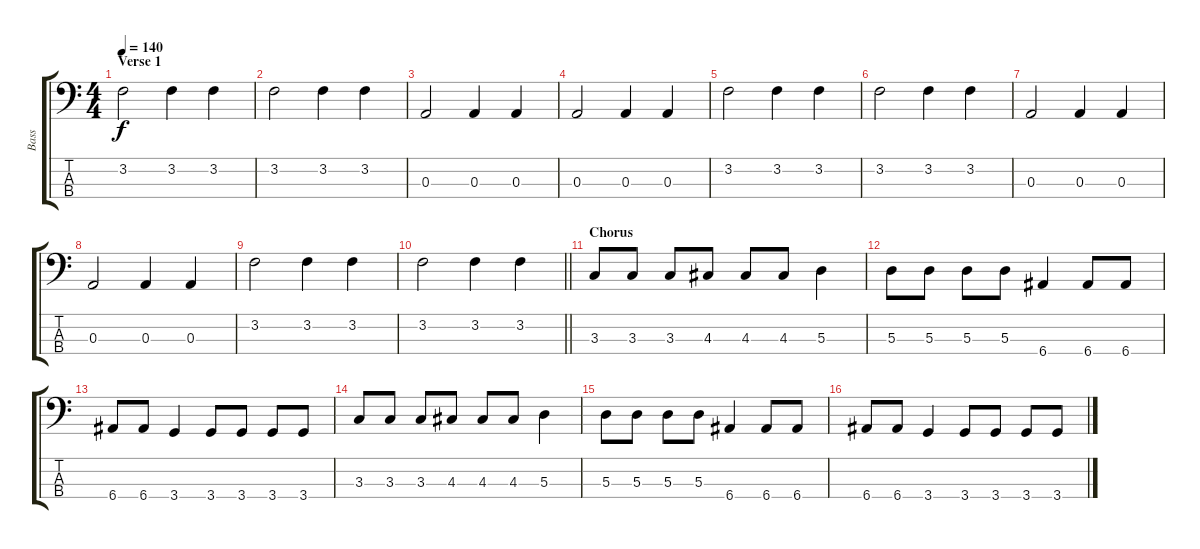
\track ("Bass" "Bass") {instrument electricbassfinger}
\staff {score tabs}
\tuning (G2 D2 A1 E1) {hide}
\ts (4 4)
\section ("" "Verse 1")
\tempo 140
\clef f4
\ks c
3.2.2{dy f} 3.2.4 3.2.4 |
3.2.2 3.2.4 3.2.4 |
0.3.2 0.3.4 0.3.4 |
0.3.2 0.3.4 0.3.4 |
3.2.2 3.2.4 3.2.4 |
3.2.2 3.2.4 3.2.4 |
0.3.2 0.3.4 0.3.4 |
0.3.2 0.3.4 0.3.4 |
3.2.2 3.2.4 3.2.4 |
\barLineRight lightlight
3.2.2 3.2.4 3.2.4 |
\section ("" "Chorus")
3.3.8 3.3.8 3.3.8 4.3.8 4.3.8 4.3.8 5.3.4 |
5.3.8 5.3.8 5.3.8 5.3.8 6.4.4 6.4.8 6.4.8 |
6.4.8 6.4.8 3.4.4 3.4.8 3.4.8 3.4.8 3.4.8 |
3.3.8 3.3.8 3.3.8 4.3.8 4.3.8 4.3.8 5.3.4 |
5.3.8 5.3.8 5.3.8 5.3.8 6.4.4 6.4.8 6.4.8 |
6.4.8 6.4.8 3.4.4 3.4.8 3.4.8 3.4.8 3.4.8
